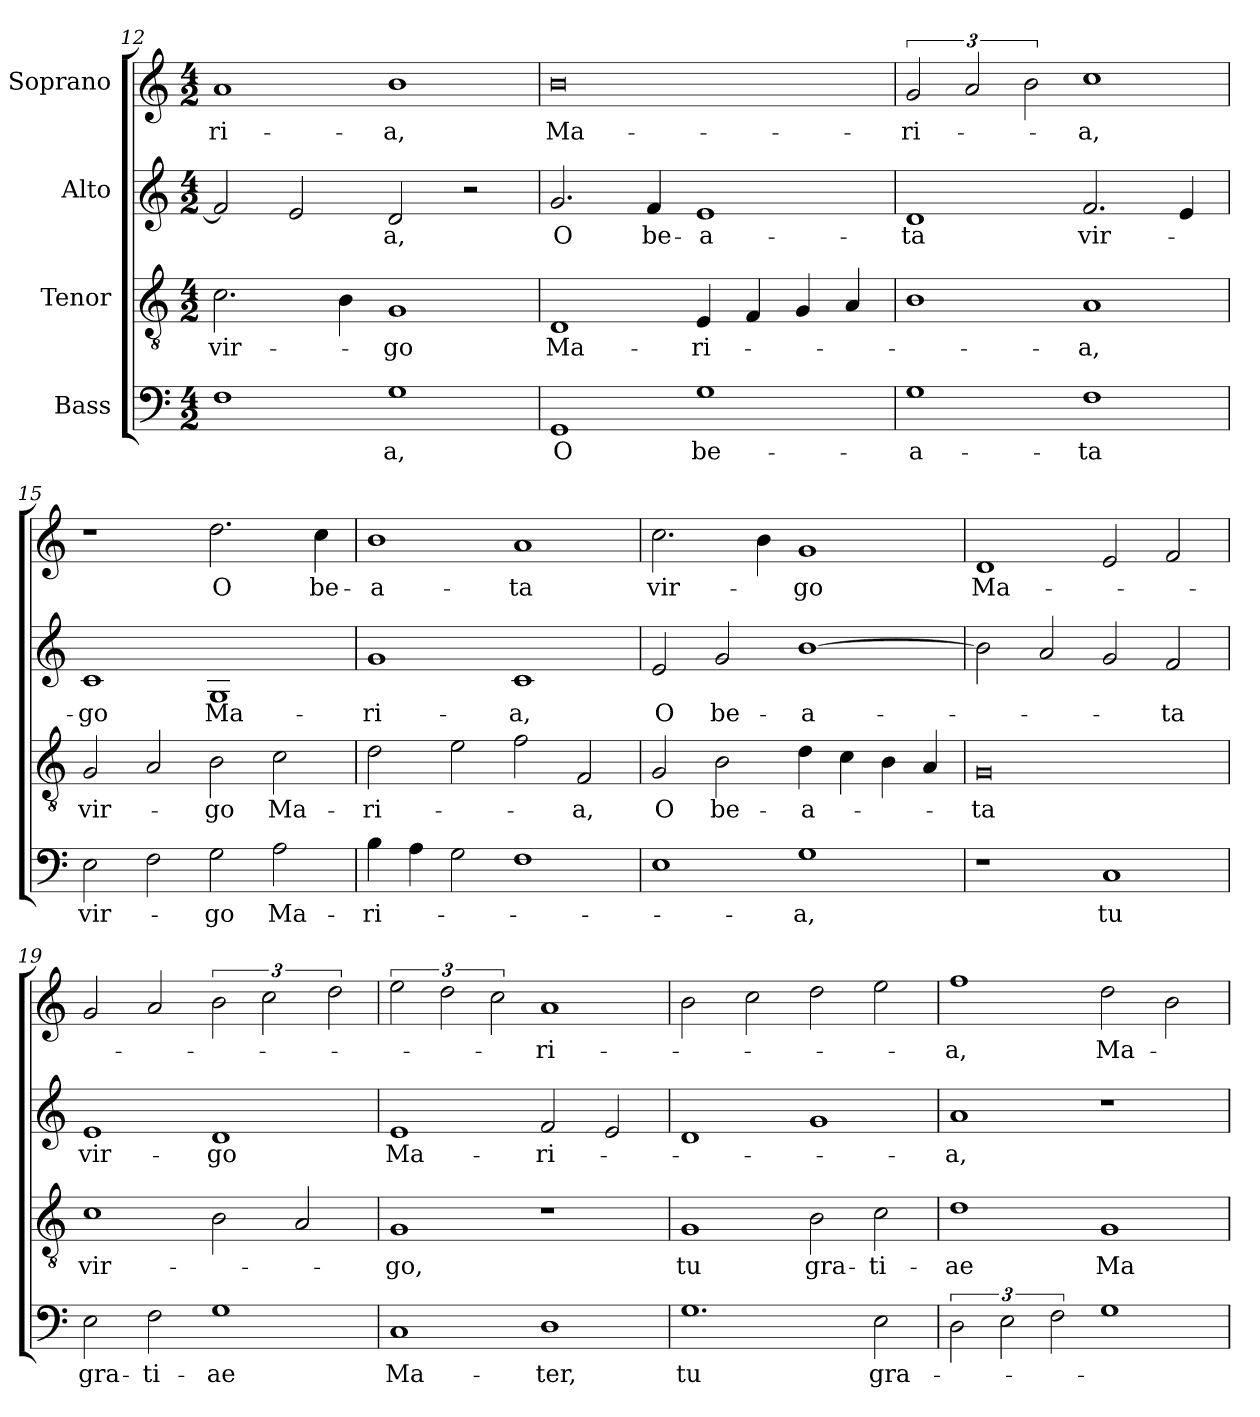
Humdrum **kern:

**kern	**text	**kern	**text	**kern	**text	**kern	**text
*part4	*part4	*part3	*part3	*part2	*part2	*part1	*part1
*staff4	*staff4	*staff3	*staff3	*staff2	*staff2	*staff1	*staff1
*I"Bass	*	*I"Tenor	*	*I"Alto	*	*I"Soprano	*
*clefF4	*	*clefGv2	*	*clefG2	*	*clefG2	*
*k[]	*	*k[]	*	*k[]	*	*k[]	*
*C:	*	*C:	*	*C:	*	*C:	*
*M4/2	*	*M4/2	*	*M4/2	*	*M4/2	*
=12	=12	=12	=12	=12	=12	=12	=12
!	!	!	!LO:LY:b	!	!	!	!LO:LY:b
1F	.	2.c\	vir-	2f/]	.	1a	-ri-
.	.	.	.	2e/	.	.	.
.	.	4B\	.	.	.	.	.
!	!LO:LY:b	!	!LO:LY:b	!	!LO:LY:b	!	!LO:LY:b
1G	-a,	1G	-go	2d/	-a,	1b	-a,
.	.	.	.	2r	.	.	.
!!LO:LB:g=z
=13	=13	=13	=13	=13	=13	=13	=13
!	!LO:LY:b	!	!LO:LY:b	!	!LO:LY:b	!	!LO:LY:b
1GG	O	1D	Ma-	2.g/	O	0b	Ma-
!	!	!	!	!	!LO:LY:b	!	!
.	.	.	.	4f/	be-	.	.
!	!LO:LY:b	!	!LO:LY:b	!	!LO:LY:b	!	!
1G	be-	4E/	-ri-	1e	-a-	.	.
.	.	4F/	.	.	.	.	.
.	.	4G/	.	.	.	.	.
.	.	4A/	.	.	.	.	.
=14	=14	=14	=14	=14	=14	=14	=14
!	!LO:LY:b	!	!	!	!LO:LY:b	!	!LO:LY:b
1G	-a-	1B	.	1d	-ta	3g/	-ri-
.	.	.	.	.	.	3a/	.
.	.	.	.	.	.	3b\	.
!	!LO:LY:b	!	!LO:LY:b	!	!LO:LY:b	!	!LO:LY:b
1F	-ta	1A	-a,	2.f/	vir-	1cc	-a,
.	.	.	.	4e/	.	.	.
=15	=15	=15	=15	=15	=15	=15	=15
!	!LO:LY:b	!	!LO:LY:b	!	!LO:LY:b	!	!
2E\	vir-	2G/	vir-	1c	-go	1r	.
2F\	.	2A/	.	.	.	.	.
!	!LO:LY:b	!	!LO:LY:b	!	!LO:LY:b	!	!LO:LY:b
2G\	-go	2B\	-go	1G	Ma-	2.dd\	O
!	!LO:LY:b	!	!LO:LY:b	!	!	!	!
2A\	Ma-	2c\	Ma-	.	.	.	.
!	!	!	!	!	!	!	!LO:LY:b
.	.	.	.	.	.	4cc\	be-
=16	=16	=16	=16	=16	=16	=16	=16
!	!LO:LY:b	!	!LO:LY:b	!	!LO:LY:b	!	!LO:LY:b
4B\	-ri-	2d\	-ri-	1g	-ri-	1b	-a-
4A\	.	.	.	.	.	.	.
2G\	.	2e\	.	.	.	.	.
!	!	!	!	!	!LO:LY:b	!	!LO:LY:b
1F	.	2f\	.	1c	-a,	1a	-ta
!	!	!	!LO:LY:b	!	!	!	!
.	.	2F/	-a,	.	.	.	.
=17	=17	=17	=17	=17	=17	=17	=17
!	!	!	!LO:LY:b	!	!LO:LY:b	!	!LO:LY:b
1E	.	2G/	O	2e/	O	2.cc\	vir-
!	!	!	!LO:LY:b	!	!LO:LY:b	!	!
.	.	2B\	be-	2g/	be-	.	.
.	.	.	.	.	.	4b\	.
!	!LO:LY:b	!	!LO:LY:b	!	!LO:LY:b	!	!LO:LY:b
1G	-a,	4d\	-a-	[1b	-a-	1g	-go
.	.	4c\	.	.	.	.	.
.	.	4B\	.	.	.	.	.
.	.	4A/	.	.	.	.	.
=18	=18	=18	=18	=18	=18	=18	=18
!	!	!	!LO:LY:b	!	!	!	!LO:LY:b
1r	.	0G	-ta	2b\]	.	1d	Ma-
.	.	.	.	2a/	.	.	.
!	!LO:LY:b	!	!	!	!	!	!
1C	tu	.	.	2g/	.	2e/	.
!	!	!	!	!	!LO:LY:b	!	!
.	.	.	.	2f/	-ta	2f/	.
!!LO:PB:g=z
=19	=19	=19	=19	=19	=19	=19	=19
!	!LO:LY:b	!	!LO:LY:b	!	!LO:LY:b	!	!
2E\	gra-	1c	vir-	1e	vir-	2g/	.
!	!LO:LY:b	!	!	!	!	!	!
2F\	-ti-	.	.	.	.	2a/	.
!	!LO:LY:b	!	!	!	!LO:LY:b	!	!
1G	-ae	2B\	.	1d	-go	3b\	.
.	.	.	.	.	.	3cc\	.
.	.	2A/	.	.	.	.	.
.	.	.	.	.	.	3dd\	.
=20	=20	=20	=20	=20	=20	=20	=20
!	!LO:LY:b	!	!LO:LY:b	!	!LO:LY:b	!	!
1C	Ma-	1G	-go,	1e	Ma-	3ee\	.
.	.	.	.	.	.	3dd\	.
.	.	.	.	.	.	3cc\	.
!	!LO:LY:b	!	!	!	!LO:LY:b	!	!LO:LY:b
1D	-ter,	1r	.	2f/	-ri-	1a	-ri-
.	.	.	.	2e/	.	.	.
=21	=21	=21	=21	=21	=21	=21	=21
!	!LO:LY:b	!	!LO:LY:b	!	!	!	!
1.G	tu	1G	tu	1d	.	2b\	.
.	.	.	.	.	.	2cc\	.
!	!	!	!LO:LY:b	!	!	!	!
.	.	2B\	gra-	1g	.	2dd\	.
!	!LO:LY:b	!	!LO:LY:b	!	!	!	!
2E\	gra-	2c\	-ti-	.	.	2ee\	.
=22	=22	=22	=22	=22	=22	=22	=22
!	!	!	!LO:LY:b	!	!LO:LY:b	!	!LO:LY:b
3D\	.	1d	-ae	1a	-a,	1ff	-a,
3E\	.	.	.	.	.	.	.
3F\	.	.	.	.	.	.	.
!	!	!	!LO:LY:b	!	!	!	!LO:LY:b
1G	.	1G	Ma-	1r	.	2dd\	Ma-
.	.	.	.	.	.	2b\	.
=	=	=	=	=	=	=	=
*-	*-	*-	*-	*-	*-	*-	*-
